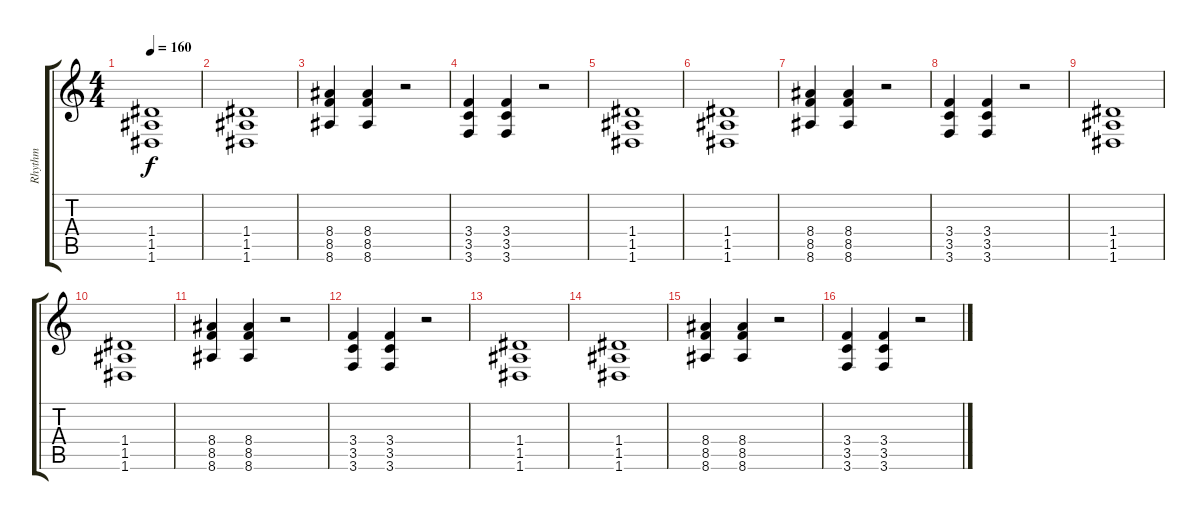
\track ("Rhythm " "Rhythm ") {instrument acousticguitarnylon}
\staff {score tabs}
\tuning (E4 B3 G3 D3 A2 D2) {hide}
\ts (4 4)
\tempo 160
\clef g2
\ks c
(1.4 1.5 1.6).1{dy f} |
(1.4 1.5 1.6).1 |
(8.4 8.5 8.6).4 (8.4 8.5 8.6).4 r.2 |
(3.4 3.5 3.6).4 (3.4 3.5 3.6).4 r.2 |
(1.4 1.5 1.6).1 |
(1.4 1.5 1.6).1 |
(8.4 8.5 8.6).4 (8.4 8.5 8.6).4 r.2 |
(3.4 3.5 3.6).4 (3.4 3.5 3.6).4 r.2 |
(1.4 1.5 1.6).1 |
(1.4 1.5 1.6).1 |
(8.4 8.5 8.6).4 (8.4 8.5 8.6).4 r.2 |
(3.4 3.5 3.6).4 (3.4 3.5 3.6).4 r.2 |
(1.4 1.5 1.6).1 |
(1.4 1.5 1.6).1 |
(8.4 8.5 8.6).4 (8.4 8.5 8.6).4 r.2 |
(3.4 3.5 3.6).4 (3.4 3.5 3.6).4 r.2
